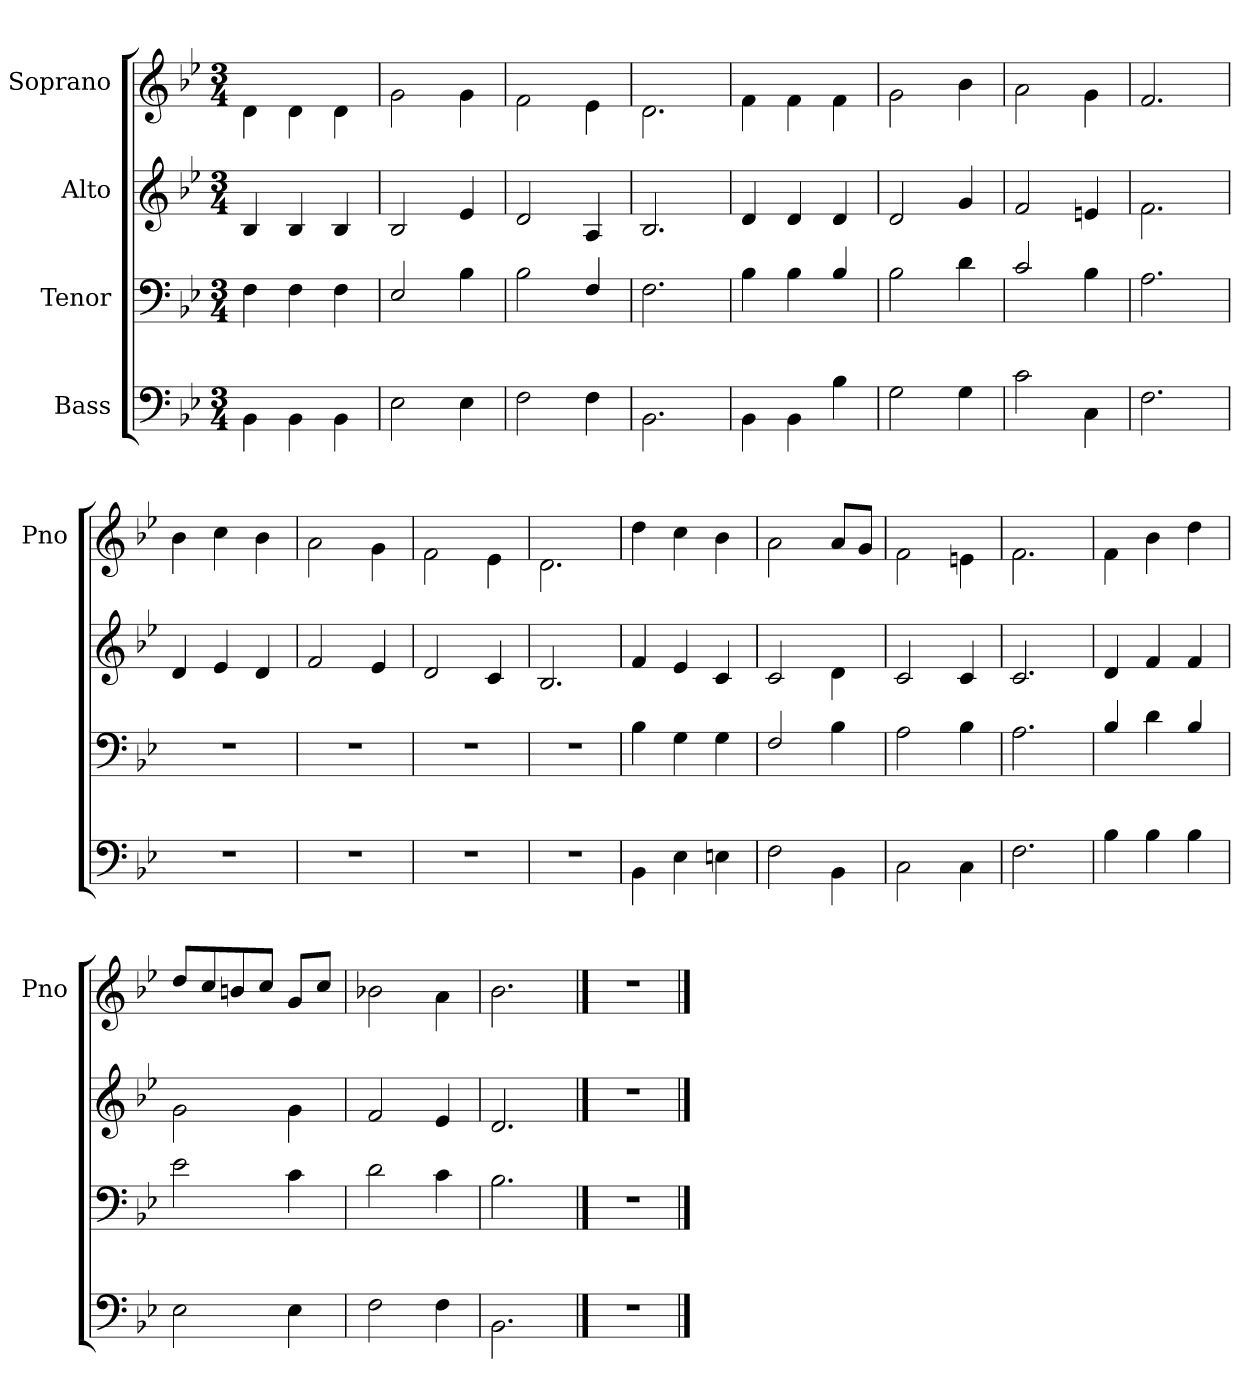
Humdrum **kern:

**kern	**kern	**kern	**kern
*part4	*part3	*part2	*part1
*staff4	*staff3	*staff2	*staff1
*I"Bass	*I"Tenor	*I"Alto	*I"Soprano
*	*	*	*I'Pno
*clefF4	*clefF4	*clefG2	*clefG2
*k[b-e-]	*k[b-e-]	*k[b-e-]	*k[b-e-]
*B-:	*B-:	*B-:	*B-:
*M3/4	*M3/4	*M3/4	*M3/4
=	=	=	=
4BB-\	4F\	4B-/	4d\
4BB-\	4F\	4B-/	4d\
4BB-\	4F\	4B-/	4d\
=	=	=	=
2E-\	2E-/	2B-/	2g\
4E-\	4B-\	4e-/	4g\
=	=	=	=
2F\	2B-\	2d/	2f\
4F\	4F/	4A/	4e-\
=	=	=	=
2.BB-\	2.F\	2.B-/	2.d\
=	=	=	=
4BB-\	4B-\	4d/	4f\
4BB-\	4B-\	4d/	4f\
4B-\	4B-/	4d/	4f\
=	=	=	=
2G\	2B-\	2d/	2g\
4G\	4d\	4g/	4b-\
=	=	=	=
2c\	2c/	2f/	2a\
4C\	4B-\	4en/	4g\
=	=	=	=
2.F\	2.A\	2.f\	2.f/
=	=	=	=
2.r	2.r	4d/	4b-\
.	.	4e-/	4cc\
.	.	4d/	4b-\
=	=	=	=
2.r	2.r	2f/	2a\
.	.	4e-/	4g\
=	=	=	=
2.r	2.r	2d/	2f\
.	.	4c/	4e-\
=	=	=	=
2.r	2.r	2.B-/	2.d\
=	=	=	=
4BB-\	4B-\	4f/	4dd\
4E-\	4G\	4e-/	4cc\
4En\	4G\	4c/	4b-\
=	=	=	=
2F\	2F/	2c/	2a\
4BB-\	4B-\	4d\	8a/L
.	.	.	8g/J
=	=	=	=
2C\	2A\	2c/	2f\
4C\	4B-\	4c/	4en\
=	=	=	=
2.F\	2.A\	2.c/	2.f\
=	=	=	=
4B-\	4B-/	4d/	4f\
4B-\	4d\	4f/	4b-\
4B-\	4B-/	4f/	4dd\
=	=	=	=
2E-\	2e-\	2g\	8dd/L
.	.	.	8cc/
.	.	.	8bn/
.	.	.	8cc/J
4E-\	4c\	4g\	8g/L
.	.	.	8cc/J
=	=	=	=
2F\	2d\	2f/	2b-X\
4F\	4c\	4e-/	4a\
=	=	=	=
2.BB-\	2.B-\	2.d/	2.b-\
==	==	==	==
2.r	2.r	2.r	2.r
==	==	==	==
*-	*-	*-	*-
